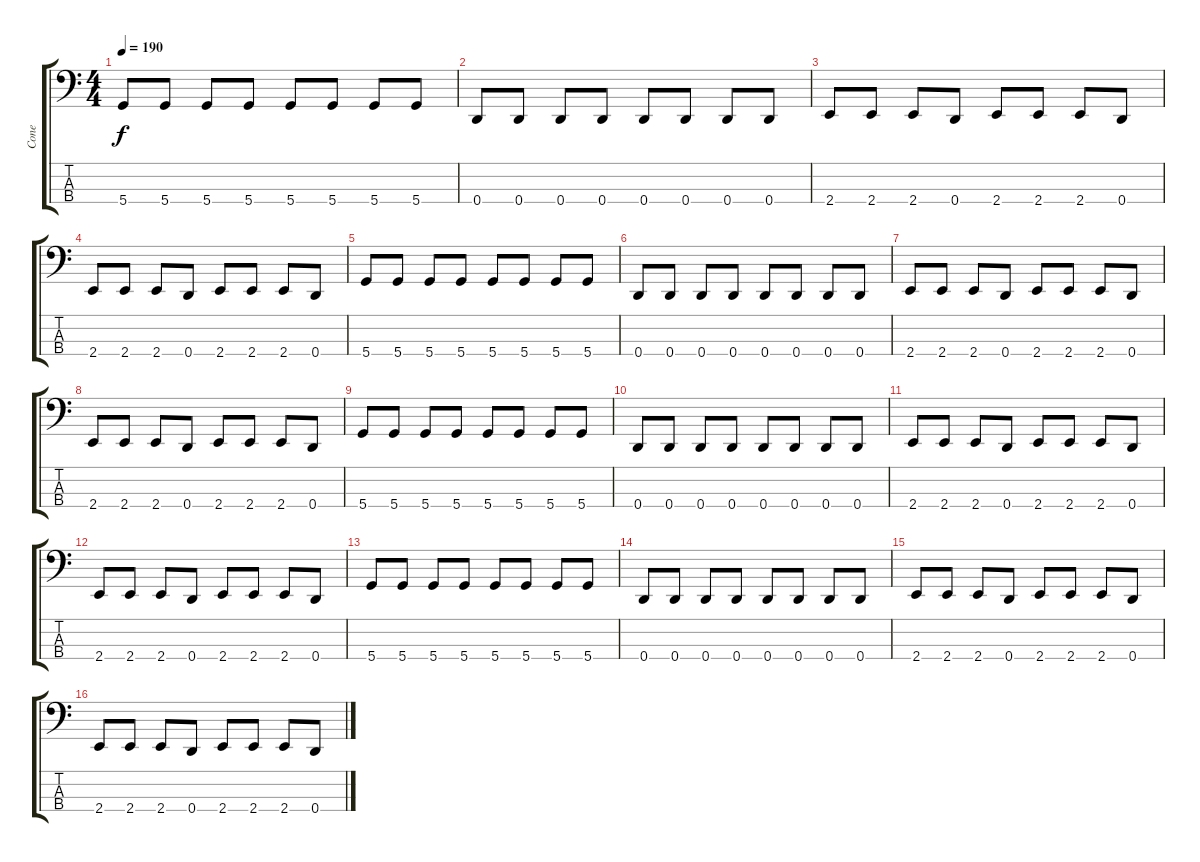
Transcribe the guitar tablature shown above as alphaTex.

\track ("Cone" "Cone") {instrument electricbasspick}
\staff {score tabs}
\tuning (G2 D2 A1 D1) {hide}
\ts (4 4)
\tempo 190
\clef f4
\ks c
5.4.8{dy f} 5.4.8 5.4.8 5.4.8 5.4.8 5.4.8 5.4.8 5.4.8 |
0.4.8 0.4.8 0.4.8 0.4.8 0.4.8 0.4.8 0.4.8 0.4.8 |
2.4.8 2.4.8 2.4.8 0.4.8 2.4.8 2.4.8 2.4.8 0.4.8 |
2.4.8 2.4.8 2.4.8 0.4.8 2.4.8 2.4.8 2.4.8 0.4.8 |
5.4.8 5.4.8 5.4.8 5.4.8 5.4.8 5.4.8 5.4.8 5.4.8 |
0.4.8 0.4.8 0.4.8 0.4.8 0.4.8 0.4.8 0.4.8 0.4.8 |
2.4.8 2.4.8 2.4.8 0.4.8 2.4.8 2.4.8 2.4.8 0.4.8 |
2.4.8 2.4.8 2.4.8 0.4.8 2.4.8 2.4.8 2.4.8 0.4.8 |
5.4.8 5.4.8 5.4.8 5.4.8 5.4.8 5.4.8 5.4.8 5.4.8 |
0.4.8 0.4.8 0.4.8 0.4.8 0.4.8 0.4.8 0.4.8 0.4.8 |
2.4.8 2.4.8 2.4.8 0.4.8 2.4.8 2.4.8 2.4.8 0.4.8 |
2.4.8 2.4.8 2.4.8 0.4.8 2.4.8 2.4.8 2.4.8 0.4.8 |
5.4.8 5.4.8 5.4.8 5.4.8 5.4.8 5.4.8 5.4.8 5.4.8 |
0.4.8 0.4.8 0.4.8 0.4.8 0.4.8 0.4.8 0.4.8 0.4.8 |
2.4.8 2.4.8 2.4.8 0.4.8 2.4.8 2.4.8 2.4.8 0.4.8 |
2.4.8 2.4.8 2.4.8 0.4.8 2.4.8 2.4.8 2.4.8 0.4.8
